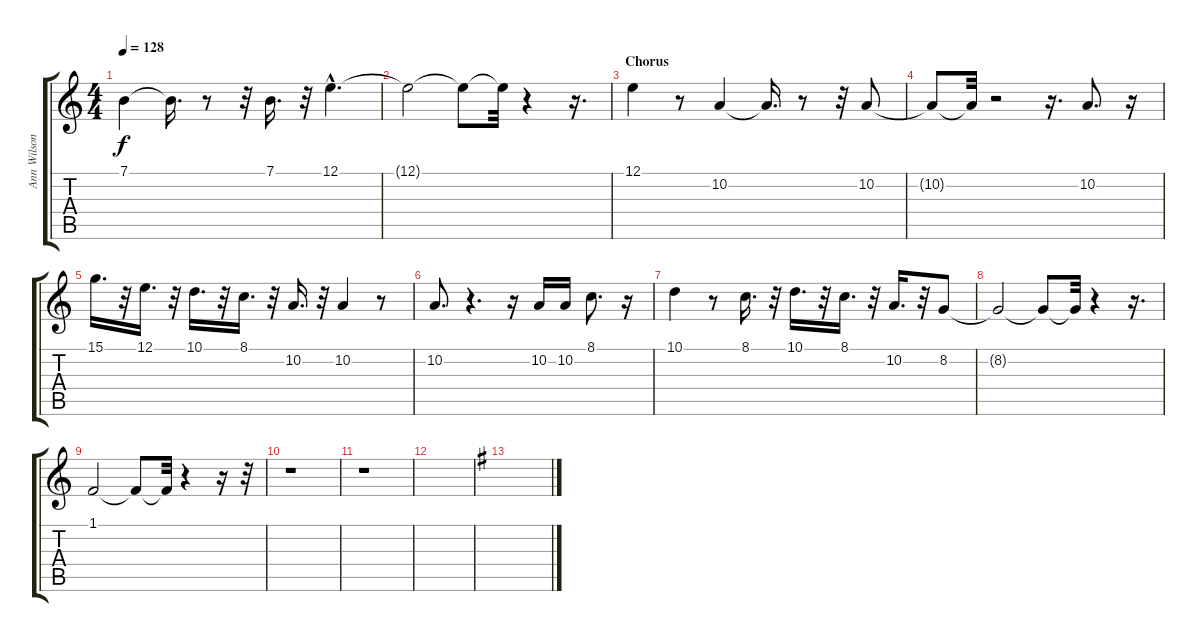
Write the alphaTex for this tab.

\track ("Ann Wilson" "Ann Wilson") {instrument flute}
\staff {score tabs}
\tuning (E4 B3 G3 D3 A2 E2) {hide}
\ts (4 4)
\tempo 128
\clef g2
\ks c
7.1.4{dy f} 7.1{t}.16{d} r.8 r.32 7.1.16{d} r.32 12.1{hac}.4{d} |
12.1{t}.2 12.1{t}.8 12.1{t}.32 r.4 r.16{d} |
\section ("" "Chorus")
12.1.4 r.8 10.2.4 10.2{t}.16{d} r.8 r.32 10.2.8 |
10.2{t}.8 10.2{t}.32 r.2 r.16{d} 10.2.8{d} r.16 |
15.1.16{d} r.32 12.1.16{d} r.32 10.1.16{d} r.32 8.1.16{d} r.32 10.2.16{d} r.32 10.2.4 r.8 |
10.2.8{d} r.4{d} r.16 10.2.16 10.2.16 8.1.8{d} r.16 |
10.1.4 r.8 8.1.16{d} r.32 10.1.16{d} r.32 8.1.16{d} r.32 10.2.16{d} r.32 8.2.8 |
8.2{t}.2 8.2{t}.8 8.2{t}.32 r.4 r.16{d} |
1.1.2 1.1{t}.8 1.1{t}.32 r.4 r.16 r.32 |
r.1 |
r.1 |
|
\ks g
